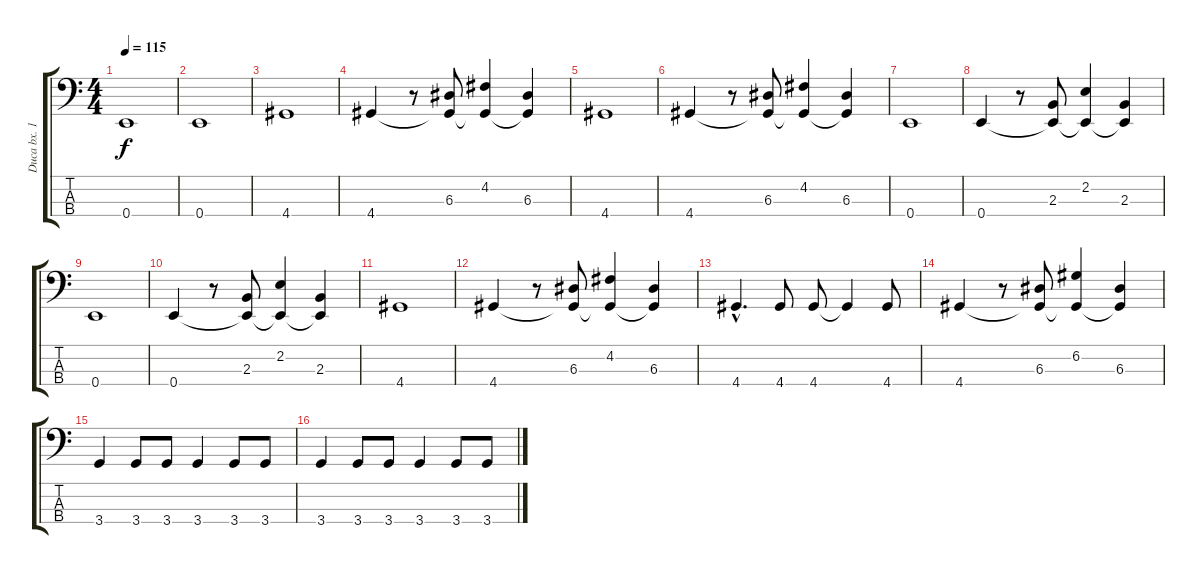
\track ("Duca bx. 1" "Duca bx. 1") {instrument electricbassfinger}
\staff {score tabs}
\tuning (G2 D2 A1 E1) {hide}
\ts (4 4)
\tempo 115
\clef f4
\ks c
0.4.1{dy f} |
0.4.1 |
4.4.1 |
4.4.4 r.8 (6.3 4.4{t}).8 (4.2 4.4{t}).4 (6.3 4.4{t}).4 |
4.4.1 |
4.4.4 r.8 (6.3 4.4{t}).8 (4.2 4.4{t}).4 (6.3 4.4{t}).4 |
0.4.1 |
0.4.4 r.8 (2.3 0.4{t}).8 (2.2 0.4{t}).4 (2.3 0.4{t}).4 |
0.4.1 |
0.4.4 r.8 (2.3 0.4{t}).8 (2.2 0.4{t}).4 (2.3 0.4{t}).4 |
4.4.1 |
4.4.4 r.8 (6.3 4.4{t}).8 (4.2 4.4{t}).4 (6.3 4.4{t}).4 |
4.4{hac}.4{d} 4.4.8 4.4.8 4.4{t}.4 4.4.8 |
4.4.4 r.8 (6.3 4.4{t}).8 (6.2 4.4{t}).4 (6.3 4.4{t}).4 |
3.4.4 3.4.8 3.4.8 3.4.4 3.4.8 3.4.8 |
3.4.4 3.4.8 3.4.8 3.4.4 3.4.8 3.4.8
